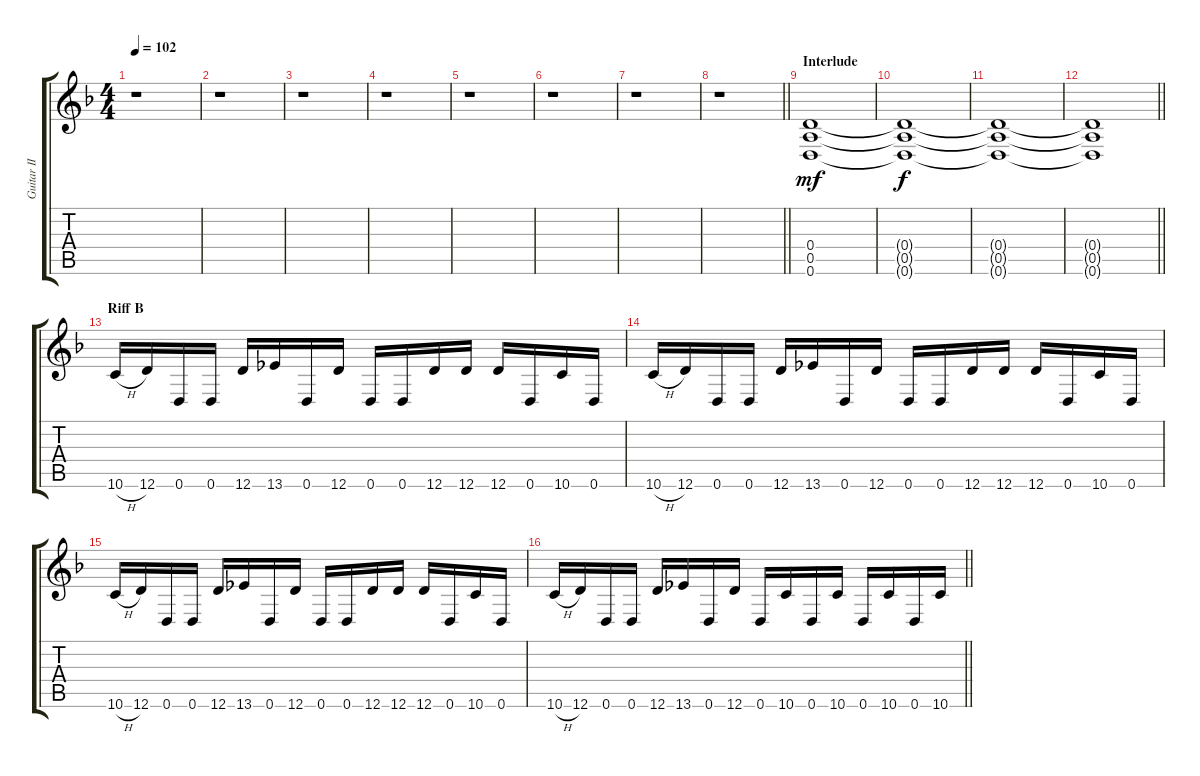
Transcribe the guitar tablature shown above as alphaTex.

\track ("Guitar II" "Guitar II") {instrument distortionguitar}
\staff {score tabs}
\tuning (E4 B3 G3 D3 A2 D2) {hide}
\ts (4 4)
\tempo 102
\clef g2
\ks dminor
r.1{dy f} |
r.1 |
r.1 |
r.1 |
r.1 |
r.1 |
r.1 |
\barLineRight lightlight
r.1 |
\section ("" "Interlude")
(0.4 0.5 0.6).1{dy mf volume 14} |
(0.4{t} 0.5{t} 0.6{t}).1{dy f} |
(0.4{t} 0.5{t} 0.6{t}).1{volume 10} |
\barLineRight lightlight
(0.4{t} 0.5{t} 0.6{t}).1 |
\section ("" "Riff B")
10.6{h}.16{volume 14} 12.6.16 0.6.16 0.6.16 12.6.16 13.6.16 0.6.16 12.6.16 0.6.16 0.6.16 12.6.16 12.6.16 12.6.16 0.6.16 10.6.16 0.6.16 |
10.6{h}.16 12.6.16 0.6.16 0.6.16 12.6.16 13.6.16 0.6.16 12.6.16 0.6.16 0.6.16 12.6.16 12.6.16 12.6.16 0.6.16 10.6.16 0.6.16 |
10.6{h}.16 12.6.16 0.6.16 0.6.16 12.6.16 13.6.16 0.6.16 12.6.16 0.6.16 0.6.16 12.6.16 12.6.16 12.6.16 0.6.16 10.6.16 0.6.16 |
\barLineRight lightlight
10.6{h}.16 12.6.16 0.6.16 0.6.16 12.6.16 13.6.16 0.6.16 12.6.16 0.6.16 10.6.16 0.6.16 10.6.16 0.6.16 10.6.16 0.6.16 10.6.16
